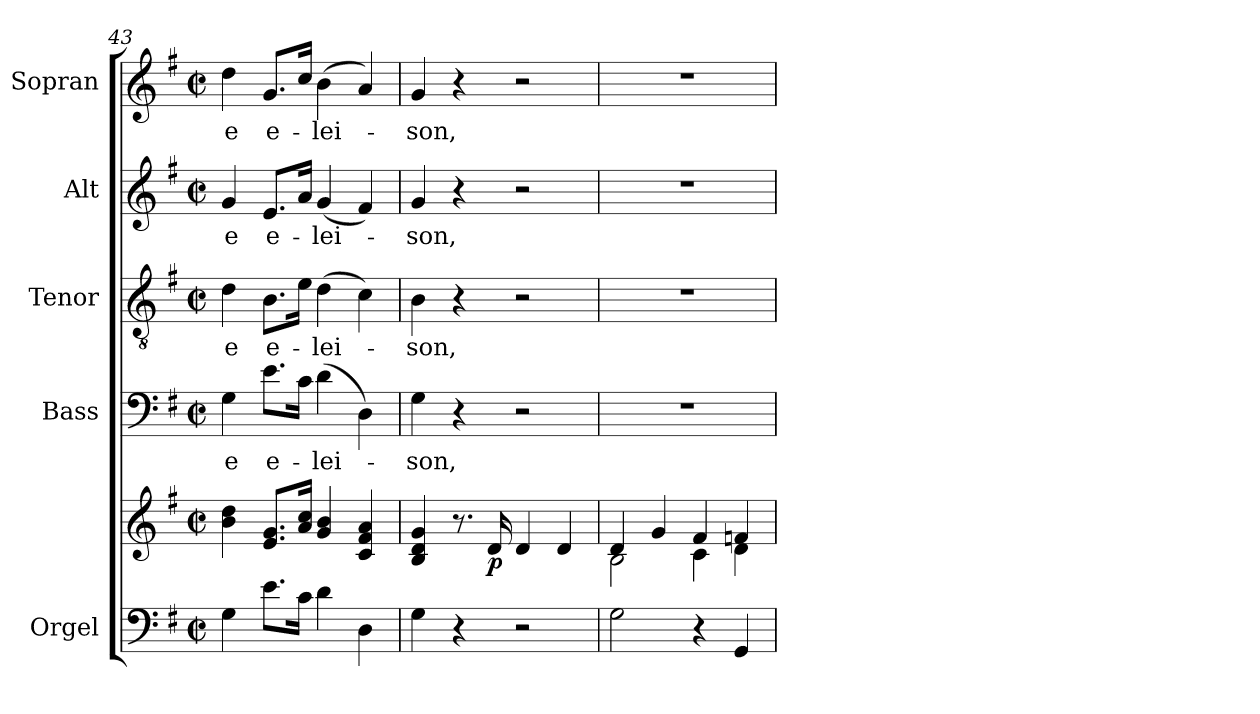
**kern	**kern	**dynam	**kern	**text	**kern	**text	**kern	**text	**kern	**text
*part5	*part5	*part5	*part4	*part4	*part3	*part3	*part2	*part2	*part1	*part1
*staff6	*staff5	*staff5/6	*staff4	*staff4	*staff3	*staff3	*staff2	*staff2	*staff1	*staff1
*I"Orgel	*	*	*I"Bass	*	*I"Tenor	*	*I"Alt	*	*I"Sopran	*
*I'Org.	*	*	*I'B	*	*I'T	*	*I'A	*	*I'S	*
*clefF4	*clefG2	*	*clefF4	*	*clefGv2	*	*clefG2	*	*clefG2	*
*k[f#]	*k[f#]	*	*k[f#]	*	*k[f#]	*	*k[f#]	*	*k[f#]	*
*G:	*G:	*	*G:	*	*G:	*	*G:	*	*G:	*
*M2/2	*M2/2	*	*M2/2	*	*M2/2	*	*M2/2	*	*M2/2	*
*met(c|)	*met(c|)	*	*met(c|)	*	*met(c|)	*	*met(c|)	*	*met(c|)	*
=43	=43	=43	=43	=43	=43	=43	=43	=43	=43	=43
!	!	!	!	!LO:LY:b	!	!LO:LY:b	!	!LO:LY:b	!	!LO:LY:b
4G\	4b\ 4dd\	.	4G\	-e	4d\	-e	4g/	-e	4dd\	-e
!	!	!	!	!LO:LY:b	!	!LO:LY:b	!	!LO:LY:b	!	!LO:LY:b
8.e\L	8.e/ 8.g/L	.	8.e\L	e-	8.B\L	e-	8.e/L	e-	8.g/L	e-
16c\Jk	16a/ 16cc/Jk	.	16c\Jk	.	16e\Jk	.	16a/Jk	.	16cc/Jk	.
!	!	!	!	!LO:LY:b	!	!LO:LY:b	!	!LO:LY:b	!	!LO:LY:b
4d\	4g/ 4b/	.	(>4d\	-lei-	(>4d\	-lei-	(<4g/	-lei-	(>4b\	-lei-
4D\	4c/ 4f#/ 4a/	.	4D\)	.	4c\)	.	4f#/)	.	4a/)	.
!!LO:PB:g=z
=44	=44	=44	=44	=44	=44	=44	=44	=44	=44	=44
!	!	!	!	!LO:LY:b	!	!LO:LY:b	!	!LO:LY:b	!	!LO:LY:b
4G\	4B/ 4d/ 4g/	.	4G\	-son,	4B\	-son,	4g/	-son,	4g/	-son,
4r	8.r	.	4r	.	4r	.	4r	.	4r	.
!	!	!LO:DY:b	!	!	!	!	!	!	!	!
.	16d/	p	.	.	.	.	.	.	.	.
2r	4d/	.	2r	.	2r	.	2r	.	2r	.
.	4d/	.	.	.	.	.	.	.	.	.
=45	=45	=45	=45	=45	=45	=45	=45	=45	=45	=45
*	*^	*	*	*	*	*	*	*	*	*
2G\	4d/	2B\	.	1r	.	1r	.	1r	.	1r	.
.	4g/	.	.	.	.	.	.	.	.	.	.
4r	4f#/	4c\	.	.	.	.	.	.	.	.	.
4GG/	4fn/	4d\	.	.	.	.	.	.	.	.	.
*	*v	*v	*	*	*	*	*	*	*	*	*
=	=	=	=	=	=	=	=	=	=	=
*-	*-	*-	*-	*-	*-	*-	*-	*-	*-	*-
